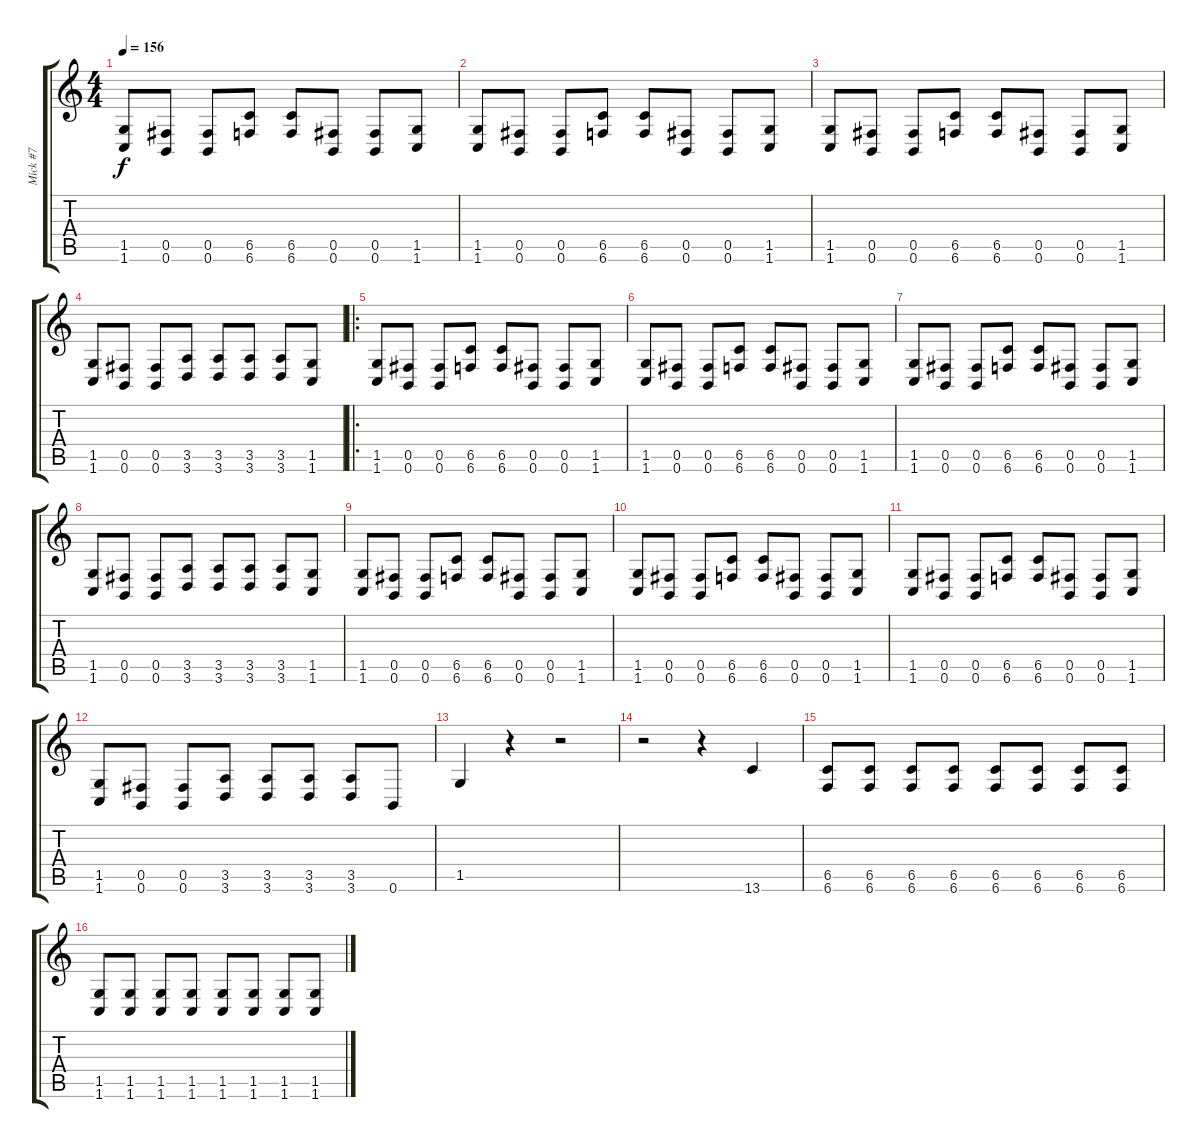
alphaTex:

\track ("Mick #7" "Mick #7") {instrument distortionguitar}
\staff {score tabs}
\tuning (Db4 Ab3 E3 B2 Gb2 B1) {hide}
\ts (4 4)
\tempo 156
\clef g2
\ks c
(1.5 1.6).8{dy f} (0.5 0.6).8 (0.5 0.6).8 (6.5 6.6).8 (6.5 6.6).8 (0.5 0.6).8 (0.5 0.6).8 (1.5 1.6).8 |
(1.5 1.6).8 (0.5 0.6).8 (0.5 0.6).8 (6.5 6.6).8 (6.5 6.6).8 (0.5 0.6).8 (0.5 0.6).8 (1.5 1.6).8 |
(1.5 1.6).8 (0.5 0.6).8 (0.5 0.6).8 (6.5 6.6).8 (6.5 6.6).8 (0.5 0.6).8 (0.5 0.6).8 (1.5 1.6).8 |
(1.5 1.6).8 (0.5 0.6).8 (0.5 0.6).8 (3.5 3.6).8 (3.5 3.6).8 (3.5 3.6).8 (3.5 3.6).8 (1.5 1.6).8 |
\ro
(1.5 1.6).8 (0.5 0.6).8 (0.5 0.6).8 (6.5 6.6).8 (6.5 6.6).8 (0.5 0.6).8 (0.5 0.6).8 (1.5 1.6).8 |
(1.5 1.6).8 (0.5 0.6).8 (0.5 0.6).8 (6.5 6.6).8 (6.5 6.6).8 (0.5 0.6).8 (0.5 0.6).8 (1.5 1.6).8 |
(1.5 1.6).8 (0.5 0.6).8 (0.5 0.6).8 (6.5 6.6).8 (6.5 6.6).8 (0.5 0.6).8 (0.5 0.6).8 (1.5 1.6).8 |
(1.5 1.6).8 (0.5 0.6).8 (0.5 0.6).8 (3.5 3.6).8 (3.5 3.6).8 (3.5 3.6).8 (3.5 3.6).8 (1.5 1.6).8 |
(1.5 1.6).8 (0.5 0.6).8 (0.5 0.6).8 (6.5 6.6).8 (6.5 6.6).8 (0.5 0.6).8 (0.5 0.6).8 (1.5 1.6).8 |
(1.5 1.6).8 (0.5 0.6).8 (0.5 0.6).8 (6.5 6.6).8 (6.5 6.6).8 (0.5 0.6).8 (0.5 0.6).8 (1.5 1.6).8 |
(1.5 1.6).8 (0.5 0.6).8 (0.5 0.6).8 (6.5 6.6).8 (6.5 6.6).8 (0.5 0.6).8 (0.5 0.6).8 (1.5 1.6).8 |
(1.5 1.6).8 (0.5 0.6).8 (0.5 0.6).8 (3.5 3.6).8 (3.5 3.6).8 (3.5 3.6).8 (3.5 3.6).8 0.6.8 |
1.5.4 r.4 r.2 |
r.2 r.4 13.6.4 |
(6.5 6.6).8 (6.5 6.6).8 (6.5 6.6).8 (6.5 6.6).8 (6.5 6.6).8 (6.5 6.6).8 (6.5 6.6).8 (6.5 6.6).8 |
(1.5 1.6).8 (1.5 1.6).8 (1.5 1.6).8 (1.5 1.6).8 (1.5 1.6).8 (1.5 1.6).8 (1.5 1.6).8 (1.5 1.6).8
